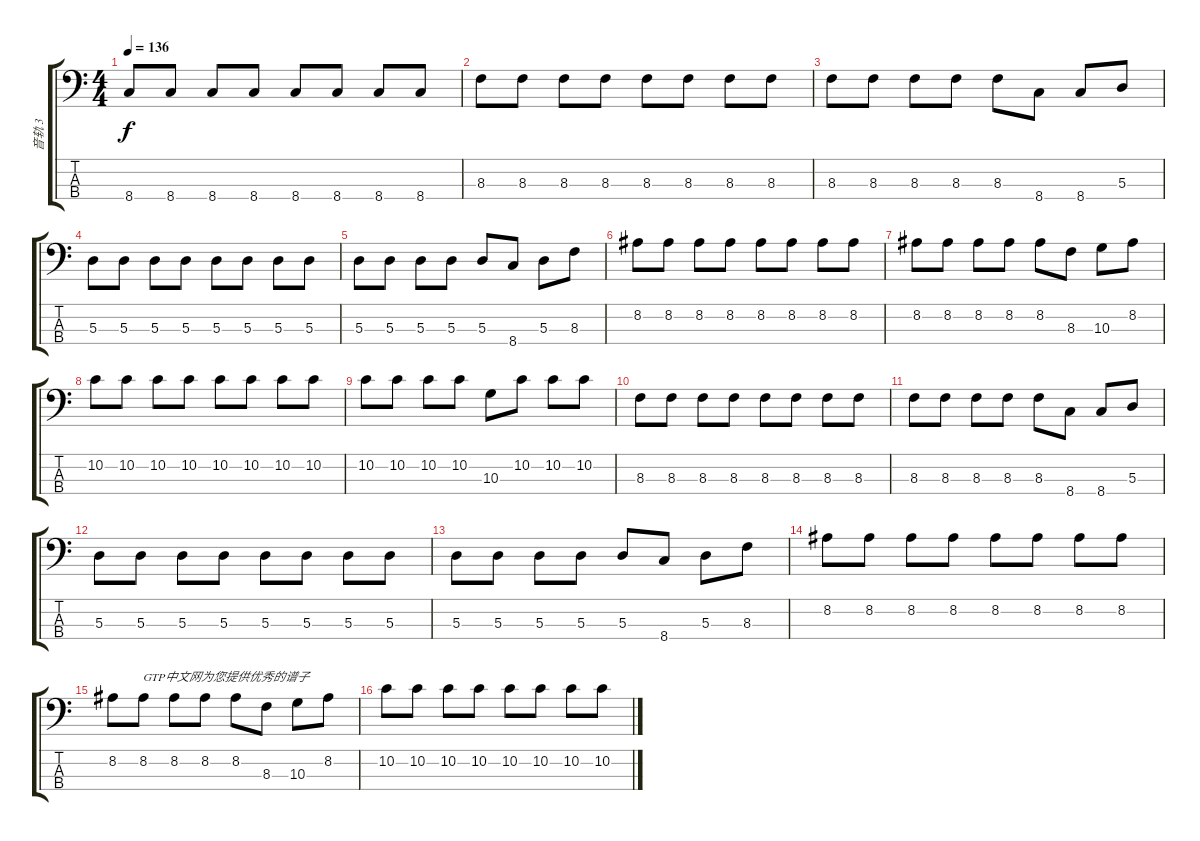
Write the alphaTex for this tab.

\track ("音轨 3" "音轨 3") {instrument electricbassfinger}
\staff {score tabs}
\tuning (G2 D2 A1 E1) {hide}
\ts (4 4)
\tempo 136
\clef f4
\ks c
8.4.8{dy f} 8.4.8 8.4.8 8.4.8 8.4.8 8.4.8 8.4.8 8.4.8 |
8.3.8 8.3.8 8.3.8 8.3.8 8.3.8 8.3.8 8.3.8 8.3.8 |
8.3.8 8.3.8 8.3.8 8.3.8 8.3.8 8.4.8 8.4.8 5.3.8 |
5.3.8 5.3.8 5.3.8 5.3.8 5.3.8 5.3.8 5.3.8 5.3.8 |
5.3.8 5.3.8 5.3.8 5.3.8 5.3.8 8.4.8 5.3.8 8.3.8 |
8.2.8 8.2.8 8.2.8 8.2.8 8.2.8 8.2.8 8.2.8 8.2.8 |
8.2.8 8.2.8 8.2.8 8.2.8 8.2.8 8.3.8 10.3.8 8.2.8 |
10.2.8 10.2.8 10.2.8 10.2.8 10.2.8 10.2.8 10.2.8 10.2.8 |
10.2.8 10.2.8 10.2.8 10.2.8 10.3.8 10.2.8 10.2.8 10.2.8 |
8.3.8 8.3.8 8.3.8 8.3.8 8.3.8 8.3.8 8.3.8 8.3.8 |
8.3.8 8.3.8 8.3.8 8.3.8 8.3.8 8.4.8 8.4.8 5.3.8 |
5.3.8 5.3.8 5.3.8 5.3.8 5.3.8 5.3.8 5.3.8 5.3.8 |
5.3.8 5.3.8 5.3.8 5.3.8 5.3.8 8.4.8 5.3.8 8.3.8 |
8.2.8 8.2.8 8.2.8 8.2.8 8.2.8 8.2.8 8.2.8 8.2.8 |
8.2.8 8.2.8{txt "GTP中文网为您提供优秀的谱子"} 8.2.8 8.2.8 8.2.8 8.3.8 10.3.8 8.2.8 |
10.2.8 10.2.8 10.2.8 10.2.8 10.2.8 10.2.8 10.2.8 10.2.8
